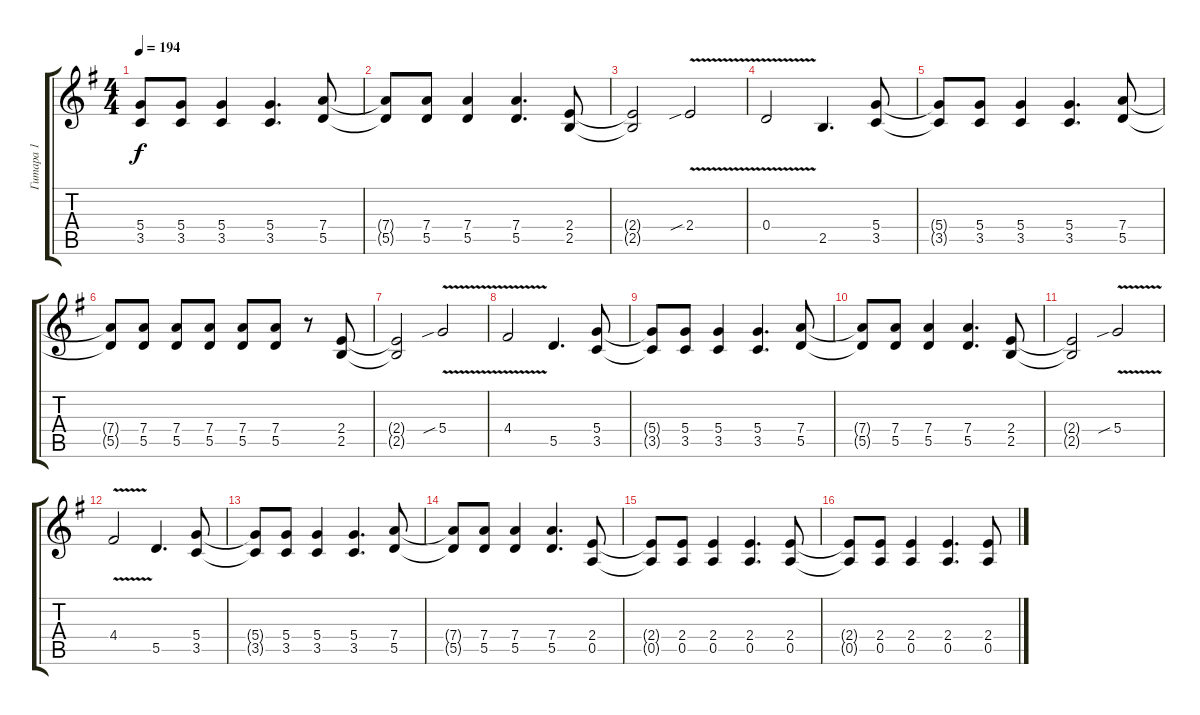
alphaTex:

\track ("Гитара 1" "Гитара 1") {instrument distortionguitar}
\staff {score tabs}
\tuning (E4 B3 G3 D3 A2 E2) {hide}
\ts (4 4)
\tempo 194
\clef g2
\ks eminor
(5.4{t} 3.5{t}).8{dy f} (5.4 3.5).8 (5.4 3.5).4 (5.4 3.5).4{d} (7.4 5.5).8 |
(7.4{t} 5.5{t}).8 (7.4 5.5).8 (7.4 5.5).4 (7.4 5.5).4{d} (2.4 2.5).8 |
(2.4{t} 2.5{t}).2 2.4{v sib}.2 |
0.4{v}.2 2.5.4{d} (5.4 3.5).8 |
(5.4{t} 3.5{t}).8 (5.4 3.5).8 (5.4 3.5).4 (5.4 3.5).4{d} (7.4 5.5).8 |
(7.4{t} 5.5{t}).8 (7.4 5.5).8 (7.4 5.5).8 (7.4 5.5).8 (7.4 5.5).8 (7.4 5.5).8 r.8 (2.4 2.5).8 |
(2.4{t} 2.5{t}).2 5.4{v sib}.2 |
4.4{v}.2 5.5.4{d} (5.4 3.5).8 |
(5.4{t} 3.5{t}).8 (5.4 3.5).8 (5.4 3.5).4 (5.4 3.5).4{d} (7.4 5.5).8 |
(7.4{t} 5.5{t}).8 (7.4 5.5).8 (7.4 5.5).4 (7.4 5.5).4{d} (2.4 2.5).8 |
(2.4{t} 2.5{t}).2 5.4{v sib}.2 |
4.4{v}.2 5.5.4{d} (5.4 3.5).8 |
(5.4{t} 3.5{t}).8 (5.4 3.5).8 (5.4 3.5).4 (5.4 3.5).4{d} (7.4 5.5).8 |
(7.4{t} 5.5{t}).8 (7.4 5.5).8 (7.4 5.5).4 (7.4 5.5).4{d} (2.4 0.5).8 |
(2.4{t} 0.5{t}).8 (2.4 0.5).8 (2.4 0.5).4 (2.4 0.5).4{d} (2.4 0.5).8 |
(2.4{t} 0.5{t}).8 (2.4 0.5).8 (2.4 0.5).4 (2.4 0.5).4{d} (2.4 0.5).8
